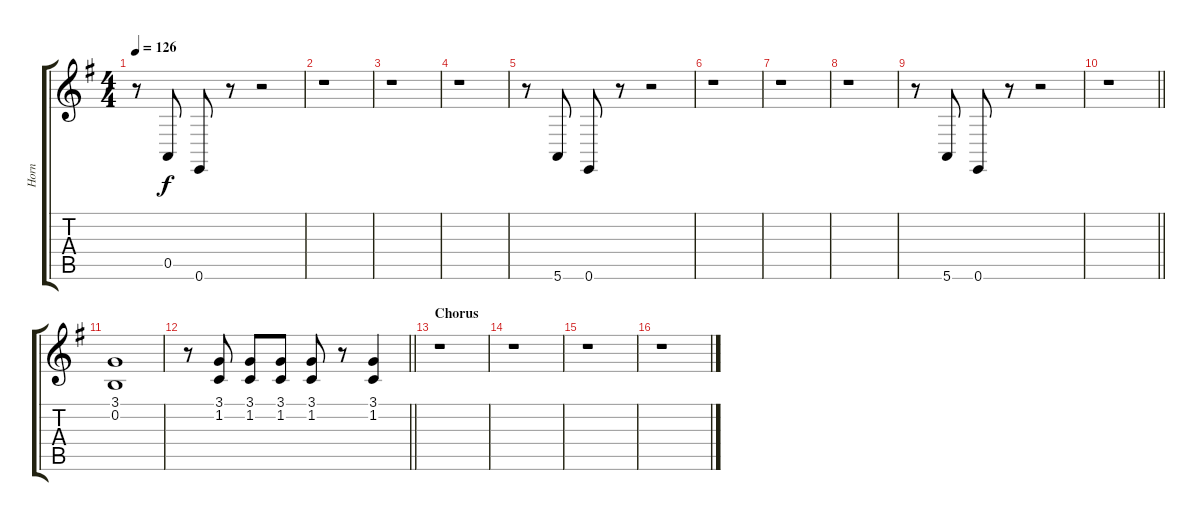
\track ("Horn" "Horn") {instrument trumpet}
\staff {score tabs}
\tuning (E4 B3 G3 D3 A2 E2) {hide}
\ts (4 4)
\tempo 126
\clef g2
\ks g
r.8{dy f} 0.5.8 0.6.8 r.8 r.2 |
r.1 |
r.1 |
r.1 |
r.8 5.6.8 0.6.8 r.8 r.2 |
r.1 |
r.1 |
r.1 |
r.8 5.6.8 0.6.8 r.8 r.2 |
\barLineRight lightlight
r.1 |
(3.1 0.2).1 |
\barLineRight lightlight
r.8 (3.1 1.2).8 (3.1 1.2).8 (3.1 1.2).8 (3.1 1.2).8 r.8 (3.1 1.2).4 |
\section ("" "Chorus")
r.1 |
r.1 |
r.1 |
r.1
